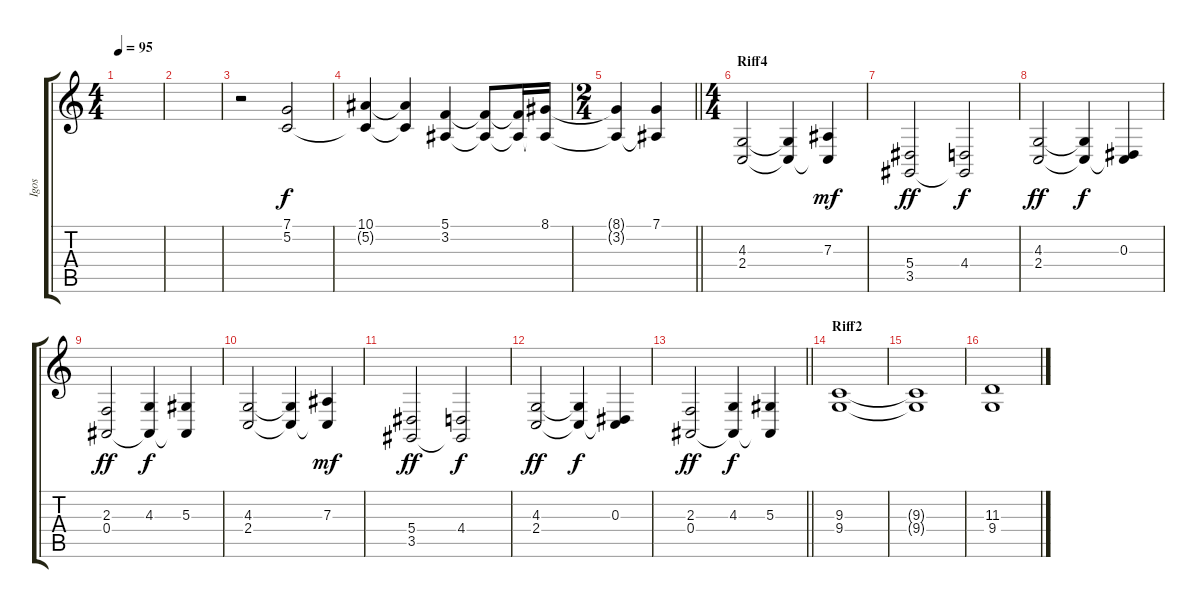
\track ("Igos" "Igos") {instrument synthstrings1}
\staff {score tabs}
\tuning (C4 G3 Eb3 Bb2 F2 C2) {hide}
\ts (4 4)
\tempo 95
\clef g2
\ks c
|
|
r.2{volume 5} (7.1 5.2).2{volume 13} |
(10.1 5.2{t}).4 (10.1{t} 5.2{t}).4 (5.1 3.2).4 (5.1{t} 3.2{t}).8 (5.1{t} 3.2{t}).16 (8.1 3.2{t}).16 |
\ts (2 4)
\barLineRight lightlight
(8.1{t} 3.2{t}).4 (7.1 3.2{t}).4 |
\ts (4 4)
\section ("" "Riff4")
(4.3 2.4).2{volume 11 balance 6} (4.3{t} 2.4{t}).4 (7.3 2.4{t}).4{dy mf} |
(5.4 3.5).2{dy ff} (4.4 3.5{t}).2{dy f} |
(4.3 2.4).2{dy ff} (4.3{t} 2.4{t}).4{dy f} (0.3 2.4{t}).4 |
(2.3 0.4).2{dy ff} (4.3 0.4{t}).4{dy f} (5.3 0.4{t}).4 |
(4.3 2.4).2 (4.3{t} 2.4{t}).4 (7.3 2.4{t}).4{dy mf} |
(5.4 3.5).2{dy ff} (4.4 3.5{t}).2{dy f} |
(4.3 2.4).2{dy ff} (4.3{t} 2.4{t}).4{dy f} (0.3 2.4{t}).4 |
\barLineRight lightlight
(2.3 0.4).2{dy ff} (4.3 0.4{t}).4{dy f} (5.3 0.4{t}).4 |
\section ("" "Riff2")
(9.3 9.4).1{volume 11 balance 8} |
(9.3{t} 9.4{t}).1 |
(11.3 9.4).1
